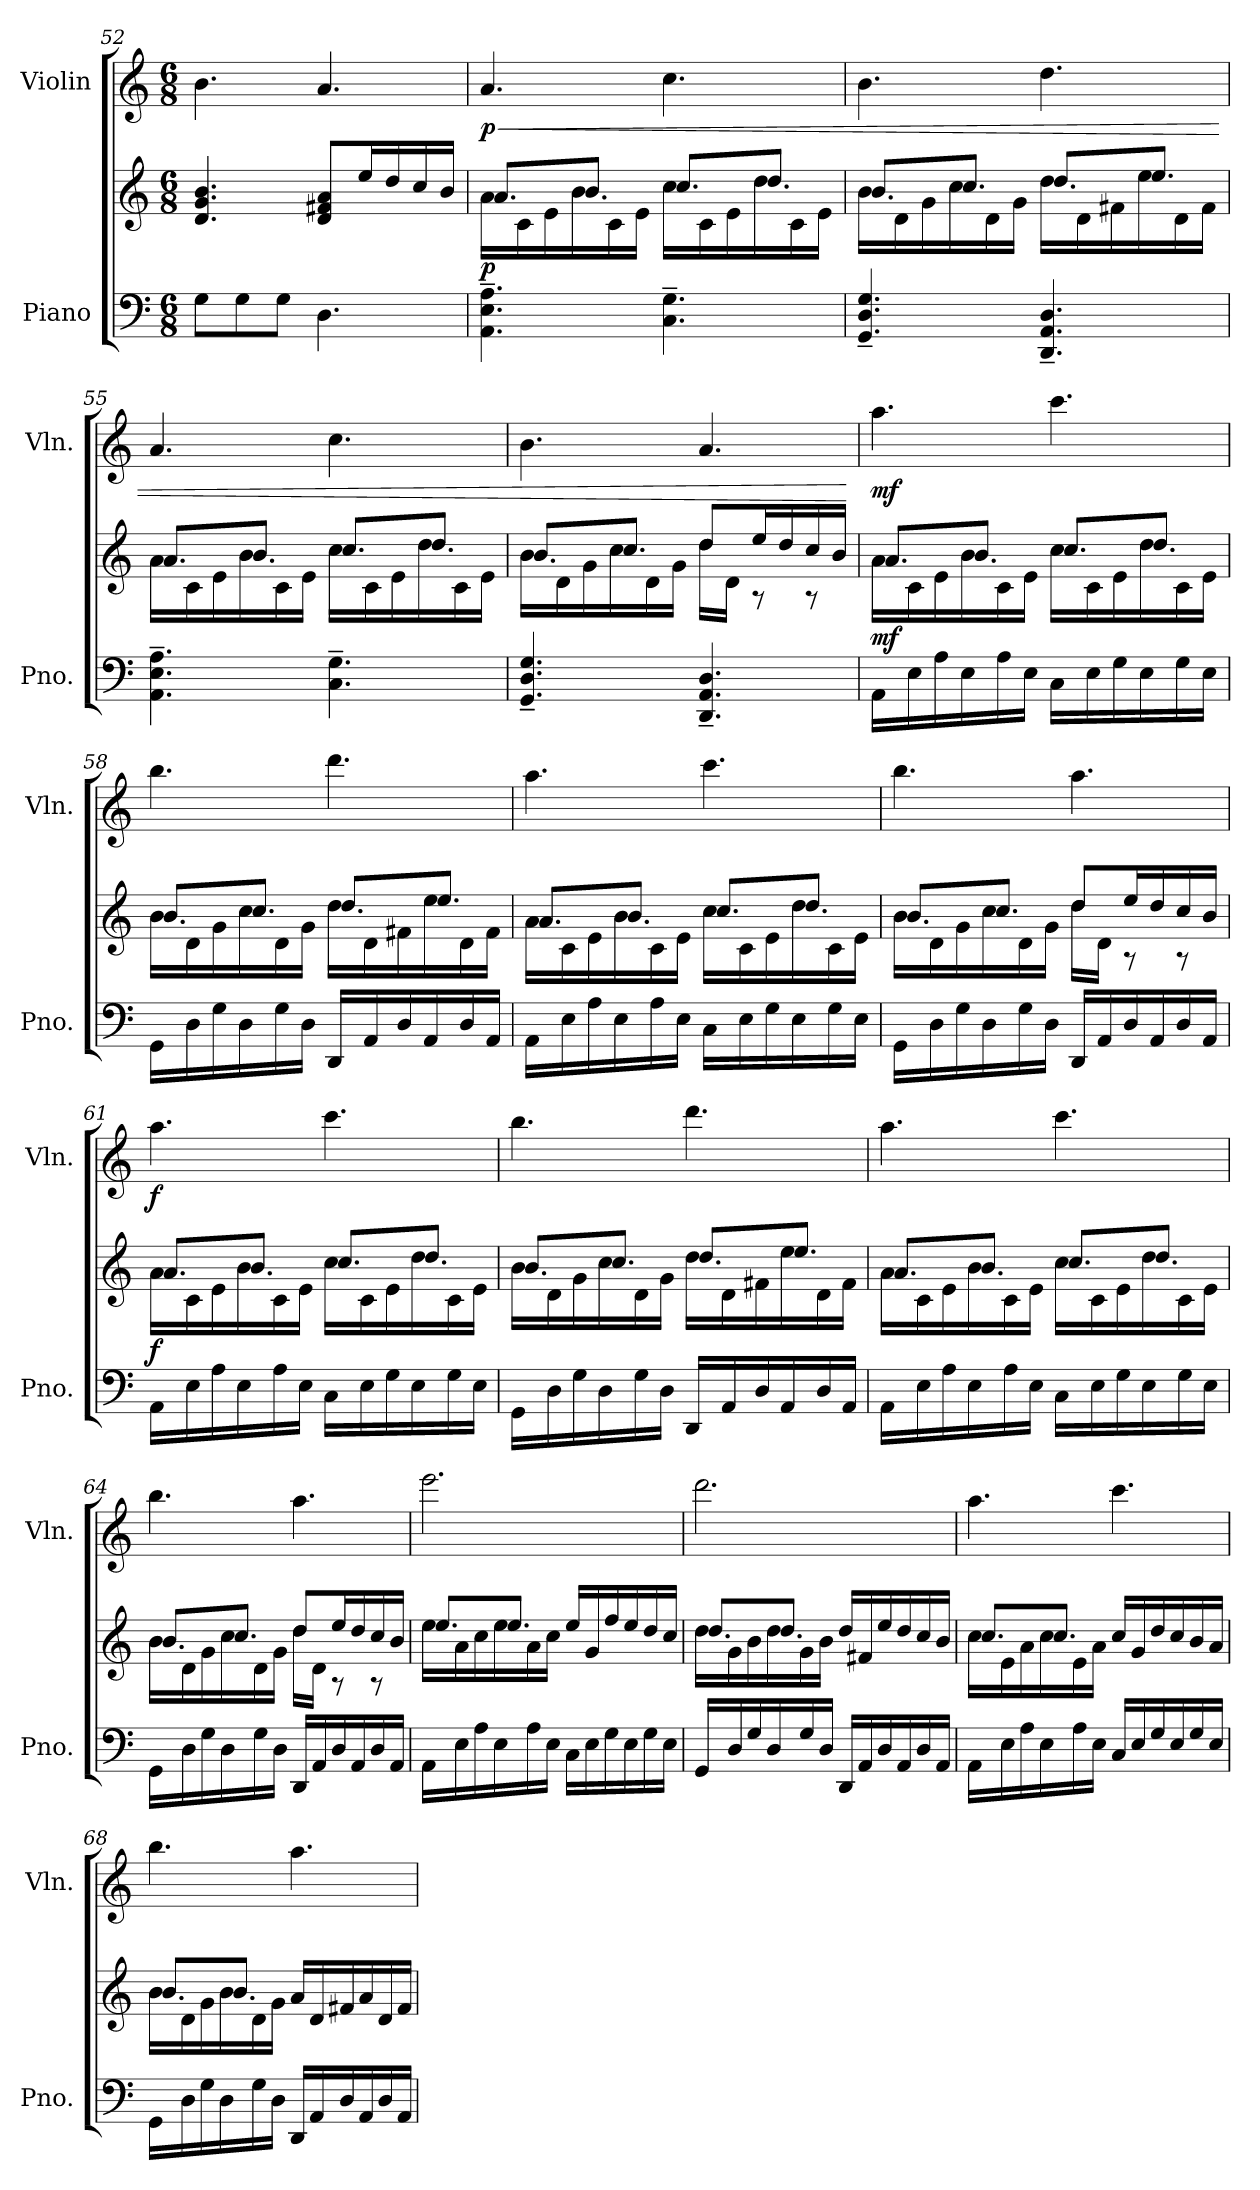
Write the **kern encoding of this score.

**kern	**kern	**dynam	**kern	**dynam
*part2	*part2	*part2	*part1	*part1
*staff3	*staff2	*staff2/3	*staff1	*staff1
*I"Piano	*	*	*I"Violin	*
*I'Pno.	*	*	*I'Vln.	*
*clefF4	*clefG2	*	*clefG2	*
*k[]	*k[]	*	*k[]	*
*M6/8	*M6/8	*	*M6/8	*
=52	=52	=52	=52	=52
8G\L	4.d/ 4.g/ 4.b/	.	4.b\	.
8G\	.	.	.	.
8G\J	.	.	.	.
4.D\	8d/ 8f#X/ 8a/L	.	4.a/	.
.	16ee/L	.	.	.
.	16dd/	.	.	.
.	16cc/	.	.	.
.	16b/JJ	.	.	.
=53	=53	=53	=53	=53
*	*^	*	*	*
!	!	!	!LO:DY:b	!	!LO:HP:b
!	!	!	!	!	!LO:DY:n=1:b
4.AA\~ 4.E\~ 4.A\~	16a\LL	8.a/L	p	4.a/	< p
.	16c\	.	.	.	.
.	16e\	.	.	.	.
.	16b\	8.b/J	.	.	.
.	16c\	.	.	.	.
.	16e\JJ	.	.	.	.
4.C\~ 4.G\~	16cc\LL	8.cc/L	.	4.cc\	.
.	16c\	.	.	.	.
.	16e\	.	.	.	.
.	16dd\	8.dd/J	.	.	.
.	16c\	.	.	.	.
.	16e\JJ	.	.	.	.
!!LO:LB:g=z
=54	=54	=54	=54	=54	=54
4.GG/~ 4.D/~ 4.G/~	16b\LL	8.b/L	.	4.b\	.
.	16d\	.	.	.	.
.	16g\	.	.	.	.
.	16cc\	8.cc/J	.	.	.
.	16d\	.	.	.	.
.	16g\JJ	.	.	.	.
4.DD/~ 4.AA/~ 4.D/~	16dd\LL	8.dd/L	.	4.dd\	.
.	16d\	.	.	.	.
.	16f#X\	.	.	.	.
.	16ee\	8.ee/J	.	.	.
.	16d\	.	.	.	.
.	16f#\JJ	.	.	.	.
=55	=55	=55	=55	=55	=55
4.AA\~ 4.E\~ 4.A\~	16a\LL	8.a/L	.	4.a/	.
.	16c\	.	.	.	.
.	16e\	.	.	.	.
.	16b\	8.b/J	.	.	.
.	16c\	.	.	.	.
.	16e\JJ	.	.	.	.
4.C\~ 4.G\~	16cc\LL	8.cc/L	.	4.cc\	.
.	16c\	.	.	.	.
.	16e\	.	.	.	.
.	16dd\	8.dd/J	.	.	.
.	16c\	.	.	.	.
.	16e\JJ	.	.	.	.
=56	=56	=56	=56	=56	=56
4.GG/~ 4.D/~ 4.G/~	16b\LL	8.b/L	.	4.b\	.
.	16d\	.	.	.	.
.	16g\	.	.	.	.
.	16cc\	8.cc/J	.	.	.
.	16d\	.	.	.	.
.	16g\JJ	.	.	.	.
4.DD/~ 4.AA/~ 4.D/~	16dd\LL	8dd/L	.	4.a/	.
.	16d\JJ	.	.	.	.
.	8rA	16ee/L	.	.	.
.	.	16dd/	.	.	.
.	8rA	16cc/	.	.	.
.	.	16b/JJ	.	.	.
*	*v	*v	*	*	*
.	.	.	.	[
!!LO:LB:g=z
=57	=57	=57	=57	=57
*	*^	*	*	*
!	!	!	!LO:DY:b	!	!LO:DY:b
16AA\LL	16a\LL	8.a/L	mf	4.aa\	mf
16E\	16c\	.	.	.	.
16A\	16e\	.	.	.	.
16E\	16b\	8.b/J	.	.	.
16A\	16c\	.	.	.	.
16E\JJ	16e\JJ	.	.	.	.
16C\LL	16cc\LL	8.cc/L	.	4.ccc\	.
16E\	16c\	.	.	.	.
16G\	16e\	.	.	.	.
16E\	16dd\	8.dd/J	.	.	.
16G\	16c\	.	.	.	.
16E\JJ	16e\JJ	.	.	.	.
=58	=58	=58	=58	=58	=58
16GG\LL	16b\LL	8.b/L	.	4.bb\	.
16D\	16d\	.	.	.	.
16G\	16g\	.	.	.	.
16D\	16cc\	8.cc/J	.	.	.
16G\	16d\	.	.	.	.
16D\JJ	16g\JJ	.	.	.	.
16DD/LL	16dd\LL	8.dd/L	.	4.ddd\	.
16AA/	16d\	.	.	.	.
16D/	16f#X\	.	.	.	.
16AA/	16ee\	8.ee/J	.	.	.
16D/	16d\	.	.	.	.
16AA/JJ	16f#\JJ	.	.	.	.
=59	=59	=59	=59	=59	=59
16AA\LL	16a\LL	8.a/L	.	4.aa\	.
16E\	16c\	.	.	.	.
16A\	16e\	.	.	.	.
16E\	16b\	8.b/J	.	.	.
16A\	16c\	.	.	.	.
16E\JJ	16e\JJ	.	.	.	.
16C\LL	16cc\LL	8.cc/L	.	4.ccc\	.
16E\	16c\	.	.	.	.
16G\	16e\	.	.	.	.
16E\	16dd\	8.dd/J	.	.	.
16G\	16c\	.	.	.	.
16E\JJ	16e\JJ	.	.	.	.
!!LO:PB:g=z
=60	=60	=60	=60	=60	=60
16GG\LL	16b\LL	8.b/L	.	4.bb\	.
16D\	16d\	.	.	.	.
16G\	16g\	.	.	.	.
16D\	16cc\	8.cc/J	.	.	.
16G\	16d\	.	.	.	.
16D\JJ	16g\JJ	.	.	.	.
16DD/LL	16dd\LL	8dd/L	.	4.aa\	.
16AA/	16d\JJ	.	.	.	.
16D/	8rA	16ee/L	.	.	.
16AA/	.	16dd/	.	.	.
16D/	8rA	16cc/	.	.	.
16AA/JJ	.	16b/JJ	.	.	.
=61	=61	=61	=61	=61	=61
!	!	!	!LO:DY:b	!	!LO:DY:b
16AA\LL	16a\LL	8.a/L	f	4.aa\	f
16E\	16c\	.	.	.	.
16A\	16e\	.	.	.	.
16E\	16b\	8.b/J	.	.	.
16A\	16c\	.	.	.	.
16E\JJ	16e\JJ	.	.	.	.
16C\LL	16cc\LL	8.cc/L	.	4.ccc\	.
16E\	16c\	.	.	.	.
16G\	16e\	.	.	.	.
16E\	16dd\	8.dd/J	.	.	.
16G\	16c\	.	.	.	.
16E\JJ	16e\JJ	.	.	.	.
=62	=62	=62	=62	=62	=62
16GG\LL	16b\LL	8.b/L	.	4.bb\	.
16D\	16d\	.	.	.	.
16G\	16g\	.	.	.	.
16D\	16cc\	8.cc/J	.	.	.
16G\	16d\	.	.	.	.
16D\JJ	16g\JJ	.	.	.	.
16DD/LL	16dd\LL	8.dd/L	.	4.ddd\	.
16AA/	16d\	.	.	.	.
16D/	16f#X\	.	.	.	.
16AA/	16ee\	8.ee/J	.	.	.
16D/	16d\	.	.	.	.
16AA/JJ	16f#\JJ	.	.	.	.
!!LO:LB:g=z
=63	=63	=63	=63	=63	=63
16AA\LL	16a\LL	8.a/L	.	4.aa\	.
16E\	16c\	.	.	.	.
16A\	16e\	.	.	.	.
16E\	16b\	8.b/J	.	.	.
16A\	16c\	.	.	.	.
16E\JJ	16e\JJ	.	.	.	.
16C\LL	16cc\LL	8.cc/L	.	4.ccc\	.
16E\	16c\	.	.	.	.
16G\	16e\	.	.	.	.
16E\	16dd\	8.dd/J	.	.	.
16G\	16c\	.	.	.	.
16E\JJ	16e\JJ	.	.	.	.
=64	=64	=64	=64	=64	=64
16GG\LL	16b\LL	8.b/L	.	4.bb\	.
16D\	16d\	.	.	.	.
16G\	16g\	.	.	.	.
16D\	16cc\	8.cc/J	.	.	.
16G\	16d\	.	.	.	.
16D\JJ	16g\JJ	.	.	.	.
16DD/LL	16dd\LL	8dd/L	.	4.aa\	.
16AA/	16d\JJ	.	.	.	.
16D/	8rA	16ee/L	.	.	.
16AA/	.	16dd/	.	.	.
16D/	8rA	16cc/	.	.	.
16AA/JJ	.	16b/JJ	.	.	.
=65	=65	=65	=65	=65	=65
16AA\LL	16ee\LL	8.ee/L	.	2.eee\	.
16E\	16a\	.	.	.	.
16A\	16cc\	.	.	.	.
16E\	16ee\	8.ee/J	.	.	.
16A\	16a\	.	.	.	.
16E\JJ	16cc\JJ	.	.	.	.
16C\LL	16ee/LL	8.ryy	.	.	.
16E\	16g/	.	.	.	.
16G\	16ff/	.	.	.	.
16E\	16ee/	8.ryy	.	.	.
16G\	16dd/	.	.	.	.
16E\JJ	16cc/JJ	.	.	.	.
!!LO:LB:g=z
=66	=66	=66	=66	=66	=66
16GG/LL	16dd\LL	8.dd/L	.	2.ddd\	.
16D/	16g\	.	.	.	.
16G/	16b\	.	.	.	.
16D/	16dd\	8.dd/J	.	.	.
16G/	16g\	.	.	.	.
16D/JJ	16b\JJ	.	.	.	.
16DD/LL	16dd/LL	8.ryy	.	.	.
16AA/	16f#X/	.	.	.	.
16D/	16ee/	.	.	.	.
16AA/	16dd/	8.ryy	.	.	.
16D/	16cc/	.	.	.	.
16AA/JJ	16b/JJ	.	.	.	.
=67	=67	=67	=67	=67	=67
16AA\LL	16cc\LL	8.cc/L	.	4.aa\	.
16E\	16e\	.	.	.	.
16A\	16a\	.	.	.	.
16E\	16cc\	8.cc/J	.	.	.
16A\	16e\	.	.	.	.
16E\JJ	16a\JJ	.	.	.	.
16C/LL	16cc/LL	8.ryy	.	4.ccc\	.
16E/	16g/	.	.	.	.
16G/	16dd/	.	.	.	.
16E/	16cc/	8.ryy	.	.	.
16G/	16b/	.	.	.	.
16E/JJ	16a/JJ	.	.	.	.
=68	=68	=68	=68	=68	=68
16GG\LL	16b\LL	8.b/L	.	4.bb\	.
16D\	16d\	.	.	.	.
16G\	16g\	.	.	.	.
16D\	16b\	8.b/J	.	.	.
16G\	16d\	.	.	.	.
16D\JJ	16g\JJ	.	.	.	.
16DD/LL	16a/LL	8.ryy	.	4.aa\	.
16AA/	16d/	.	.	.	.
16D/	16f#X/	.	.	.	.
16AA/	16a/	8.ryy	.	.	.
16D/	16d/	.	.	.	.
16AA/JJ	16f#/JJ	.	.	.	.
*	*v	*v	*	*	*
=	=	=	=	=
*-	*-	*-	*-	*-
